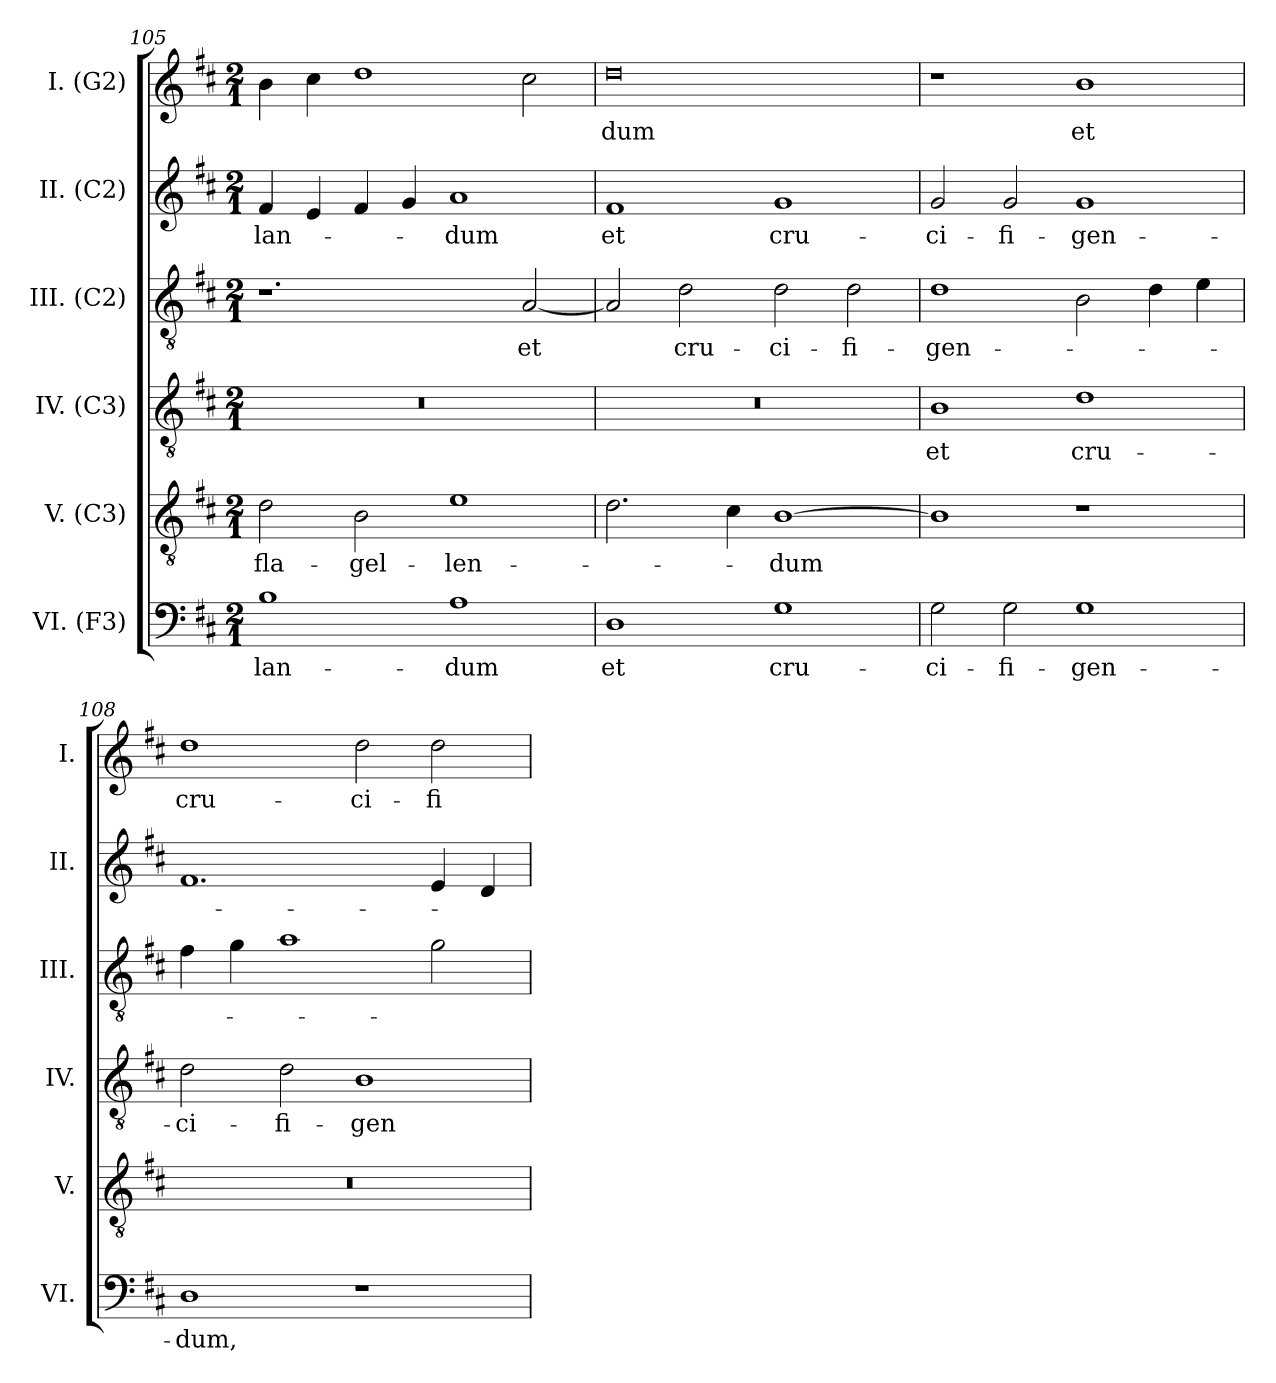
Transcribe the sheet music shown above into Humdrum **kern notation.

**kern	**text	**kern	**text	**kern	**text	**kern	**text	**kern	**text	**kern	**text
*part6	*part6	*part5	*part5	*part4	*part4	*part3	*part3	*part2	*part2	*part1	*part1
*staff6	*staff6	*staff5	*staff5	*staff4	*staff4	*staff3	*staff3	*staff2	*staff2	*staff1	*staff1
*I"VI. (F3)	*	*I"V. (C3)	*	*I"IV. (C3)	*	*I"III. (C2)	*	*I"II. (C2)	*	*I"I. (G2)	*
*I'VI.	*	*I'V.	*	*I'IV.	*	*I'III.	*	*I'II.	*	*I'I.	*
*clefF4	*	*clefGv2	*	*clefGv2	*	*clefGv2	*	*clefG2	*	*clefG2	*
*	*	*	*	*	*	*ITrd7c12	*	*	*	*	*
*k[f#c#]	*	*k[f#c#]	*	*k[f#c#]	*	*k[f#c#]	*	*k[f#c#]	*	*k[f#c#]	*
*D:	*	*D:	*	*D:	*	*D:	*	*D:	*	*D:	*
*M2/1	*	*M2/1	*	*M2/1	*	*M2/1	*	*M2/1	*	*M2/1	*
=105	=105	=105	=105	=105	=105	=105	=105	=105	=105	=105	=105
!	!LO:LY:b:color=#000000	!	!	!	!	!	!	!	!	!	!
!	!	!	!LO:LY:b:color=#000000	!LO:N:vis=1	!	!	!	!	!	!	!
!	!	!	!	!	!	!	!	!	!LO:LY:b:color=#000000	!	!
1Bi	-lan-	2di\	fla-	0r	.	1.r	.	4f#i/	-lan-	4bi\	.
.	.	.	.	.	.	.	.	4ei/	.	4cc#i\	.
!	!	!	!LO:LY:b:color=#000000	!	!	!	!	!	!	!	!
.	.	2Bi\	-gel-	.	.	.	.	4f#i/	.	1ddi	.
.	.	.	.	.	.	.	.	4gi/	.	.	.
!	!LO:LY:b:color=#000000	!	!	!	!	!	!	!	!	!	!
!	!	!	!LO:LY:b:color=#000000	!	!	!	!	!	!	!	!
!	!	!	!	!	!	!	!	!	!LO:LY:b:color=#000000	!	!
1Ai	-dum	1ei	-len-	.	.	.	.	1ai	-dum	.	.
!	!	!	!	!	!	!	!LO:LY:b:color=#000000	!	!	!	!
.	.	.	.	.	.	[2AAi/	et	.	.	2cc#i\	.
=106	=106	=106	=106	=106	=106	=106	=106	=106	=106	=106	=106
!	!LO:LY:b:color=#000000	!	!	!LO:N:vis=1	!	!	!	!	!	!	!
!	!	!	!	!	!	!	!	!	!LO:LY:b:color=#000000	!	!
!	!	!	!	!	!	!	!	!	!	!	!LO:LY:b:color=#000000
1Di	et	2.di\	.	0r	.	2AAi/]	.	1f#i	et	0ddi	-dum
!	!	!	!	!	!	!	!LO:LY:b:color=#000000	!	!	!	!
.	.	.	.	.	.	2Di\	cru-	.	.	.	.
.	.	4c#i\	.	.	.	.	.	.	.	.	.
!	!LO:LY:b:color=#000000	!	!	!	!	!	!	!	!	!	!
!	!	!	!LO:LY:b:color=#000000	!	!	!	!	!	!	!	!
!	!	!	!	!	!	!	!LO:LY:b:color=#000000	!	!	!	!
!	!	!	!	!	!	!	!	!	!LO:LY:b:color=#000000	!	!
1Gi	cru-	[1Bi	-dum	.	.	2Di\	-ci-	1gi	cru-	.	.
!	!	!	!	!	!	!	!LO:LY:b:color=#000000	!	!	!	!
.	.	.	.	.	.	2Di\	-fi-	.	.	.	.
=107	=107	=107	=107	=107	=107	=107	=107	=107	=107	=107	=107
!	!LO:LY:b:color=#000000	!	!	!	!	!	!	!	!	!	!
!	!	!	!	!	!LO:LY:b:color=#000000	!	!	!	!	!	!
!	!	!	!	!	!	!	!LO:LY:b:color=#000000	!	!	!	!
!	!	!	!	!	!	!	!	!	!LO:LY:b:color=#000000	!	!
2Gi\	-ci-	1Bi]	.	1Bi	et	1Di	-gen-	2gi/	-ci-	1r	.
!	!LO:LY:b:color=#000000	!	!	!	!	!	!	!	!	!	!
!	!	!	!	!	!	!	!	!	!LO:LY:b:color=#000000	!	!
2Gi\	-fi-	.	.	.	.	.	.	2gi/	-fi-	.	.
!	!LO:LY:b:color=#000000	!	!	!	!	!	!	!	!	!	!
!	!	!	!	!	!LO:LY:b:color=#000000	!	!	!	!	!	!
!	!	!	!	!	!	!	!	!	!LO:LY:b:color=#000000	!	!
!	!	!	!	!	!	!	!	!	!	!	!LO:LY:b:color=#000000
1Gi	-gen-	1r	.	1di	cru-	2BBi\	.	1gi	-gen-	1bi	et
.	.	.	.	.	.	4Di\	.	.	.	.	.
.	.	.	.	.	.	4Ei\	.	.	.	.	.
=108	=108	=108	=108	=108	=108	=108	=108	=108	=108	=108	=108
!	!LO:LY:b:color=#000000	!LO:N:vis=1	!	!	!	!	!	!	!	!	!
!	!	!	!	!	!LO:LY:b:color=#000000	!	!	!	!	!	!
!	!	!	!	!	!	!	!	!	!	!	!LO:LY:b:color=#000000
1Di	-dum,	0r	.	2di\	-ci-	4F#i\	.	1.f#i	.	1ddi	cru-
.	.	.	.	.	.	4Gi\	.	.	.	.	.
!	!	!	!	!	!LO:LY:b:color=#000000	!	!	!	!	!	!
.	.	.	.	2di\	-fi-	1Ai	.	.	.	.	.
!	!	!	!	!	!LO:LY:b:color=#000000	!	!	!	!	!	!
!	!	!	!	!	!	!	!	!	!	!	!LO:LY:b:color=#000000
1r	.	.	.	1Bi	-gen-	.	.	.	.	2ddi\	-ci-
!	!	!	!	!	!	!	!	!	!	!	!LO:LY:b:color=#000000
.	.	.	.	.	.	2Gi\	.	4ei/	.	2ddi\	-fi-
.	.	.	.	.	.	.	.	4di/	.	.	.
=	=	=	=	=	=	=	=	=	=	=	=
*-	*-	*-	*-	*-	*-	*-	*-	*-	*-	*-	*-
